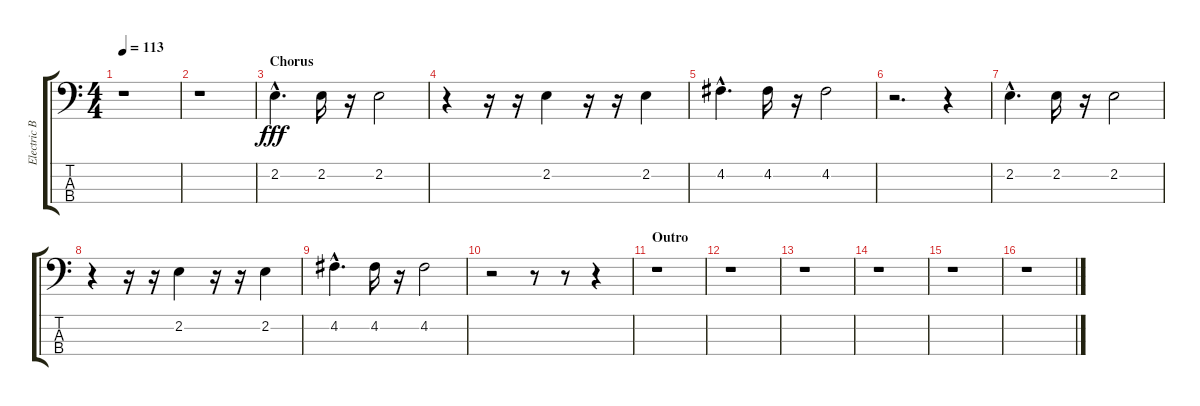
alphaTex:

\track ("Electric Bass" "Electric B") {instrument electricbassfinger}
\staff {score tabs}
\tuning (G2 D2 A1 E1) {hide}
\ts (4 4)
\tempo 113
\clef f4
\ks c
r.1{dy fff} |
r.1 |
\section ("" "Chorus")
2.2{hac}.4{d} 2.2.16 r.16 2.2.2 |
r.4 r.16 r.16 2.2.4 r.16 r.16 2.2.4 |
4.2{hac}.4{d} 4.2.16 r.16 4.2.2 |
r.2{d} r.4 |
2.2{hac}.4{d} 2.2.16 r.16 2.2.2 |
r.4 r.16 r.16 2.2.4 r.16 r.16 2.2.4 |
4.2{hac}.4{d} 4.2.16 r.16 4.2.2 |
r.2 r.8 r.8 r.4 |
\section ("" "Outro")
r.1 |
r.1 |
r.1 |
r.1 |
r.1 |
r.1
